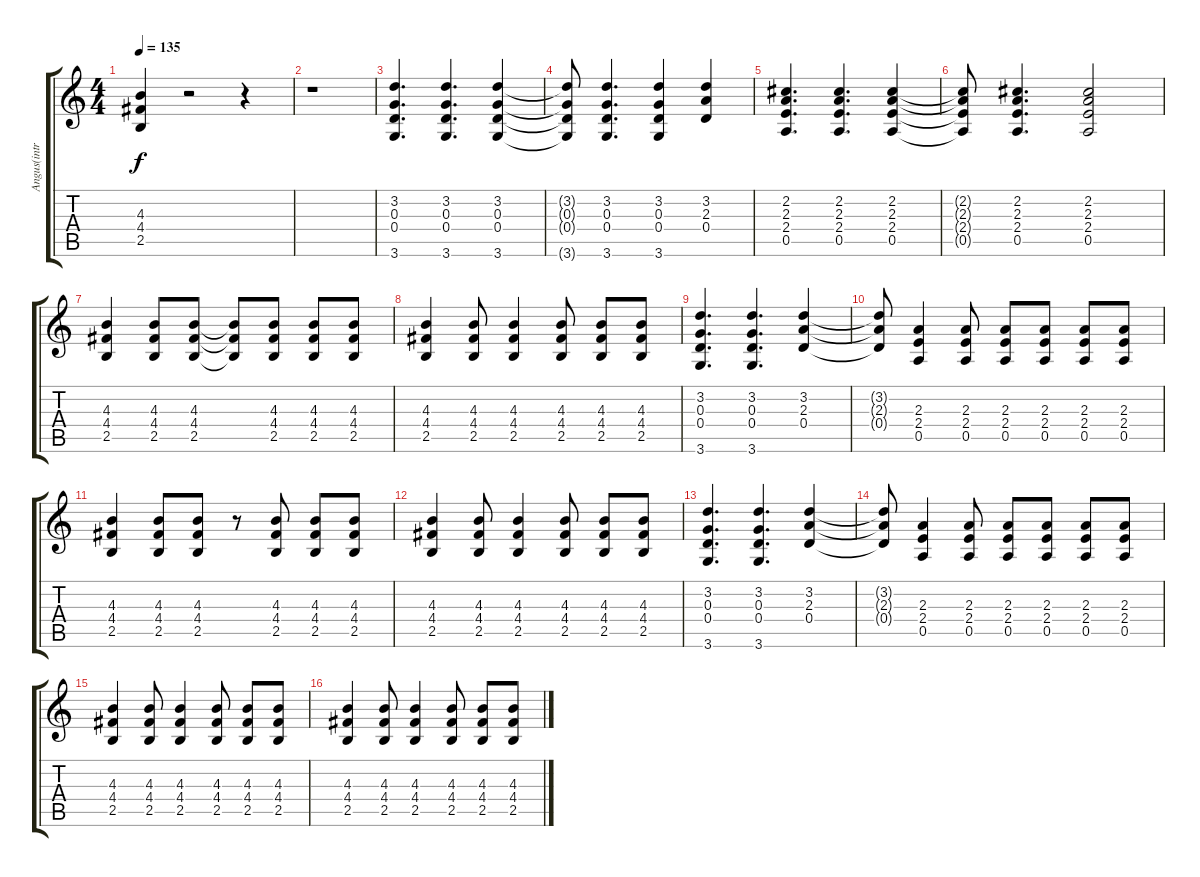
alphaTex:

\track ("Angus(intro)/Malcolm" "Angus(intr") {instrument distortionguitar}
\staff {score tabs}
\tuning (E4 B3 G3 D3 A2 E2) {hide}
\ts (4 4)
\tempo 135
\clef g2
\ks c
(4.3 4.4 2.5).4{dy f} r.2 r.4 |
r.1 |
(3.2 0.3 0.4 3.6).4{d} (3.2 0.3 0.4 3.6).4{d} (3.2 0.3 0.4 3.6).4 |
(3.2{t} 0.3{t} 0.4{t} 3.6{t}).8 (3.2 0.3 0.4 3.6).4{d} (3.2 0.3 0.4 3.6).4 (3.2 2.3 0.4).4 |
(2.2 2.3 2.4 0.5).4{d} (2.2 2.3 2.4 0.5).4{d} (2.2 2.3 2.4 0.5).4 |
(2.2{t} 2.3{t} 2.4{t} 0.5{t}).8 (2.2 2.3 2.4 0.5).4{d} (2.2 2.3 2.4 0.5).2 |
(4.3 4.4 2.5).4 (4.3 4.4 2.5).8 (4.3 4.4 2.5).8 (4.3{t} 4.4{t} 2.5{t}).8 (4.3 4.4 2.5).8 (4.3 4.4 2.5).8 (4.3 4.4 2.5).8 |
(4.3 4.4 2.5).4 (4.3 4.4 2.5).8 (4.3 4.4 2.5).4 (4.3 4.4 2.5).8 (4.3 4.4 2.5).8 (4.3 4.4 2.5).8 |
(3.2 0.3 0.4 3.6).4{d} (3.2 0.3 0.4 3.6).4{d} (3.2 2.3 0.4).4 |
(3.2{t} 2.3{t} 0.4{t}).8 (2.3 2.4 0.5).4 (2.3 2.4 0.5).8 (2.3 2.4 0.5).8 (2.3 2.4 0.5).8 (2.3 2.4 0.5).8 (2.3 2.4 0.5).8 |
(4.3 4.4 2.5).4 (4.3 4.4 2.5).8 (4.3 4.4 2.5).8 r.8 (4.3 4.4 2.5).8 (4.3 4.4 2.5).8 (4.3 4.4 2.5).8 |
(4.3 4.4 2.5).4 (4.3 4.4 2.5).8 (4.3 4.4 2.5).4 (4.3 4.4 2.5).8 (4.3 4.4 2.5).8 (4.3 4.4 2.5).8 |
(3.2 0.3 0.4 3.6).4{d} (3.2 0.3 0.4 3.6).4{d} (3.2 2.3 0.4).4 |
(3.2{t} 2.3{t} 0.4{t}).8 (2.3 2.4 0.5).4 (2.3 2.4 0.5).8 (2.3 2.4 0.5).8 (2.3 2.4 0.5).8 (2.3 2.4 0.5).8 (2.3 2.4 0.5).8 |
(4.3 4.4 2.5).4 (4.3 4.4 2.5).8 (4.3 4.4 2.5).4 (4.3 4.4 2.5).8 (4.3 4.4 2.5).8 (4.3 4.4 2.5).8 |
(4.3 4.4 2.5).4 (4.3 4.4 2.5).8 (4.3 4.4 2.5).4 (4.3 4.4 2.5).8 (4.3 4.4 2.5).8 (4.3 4.4 2.5).8
